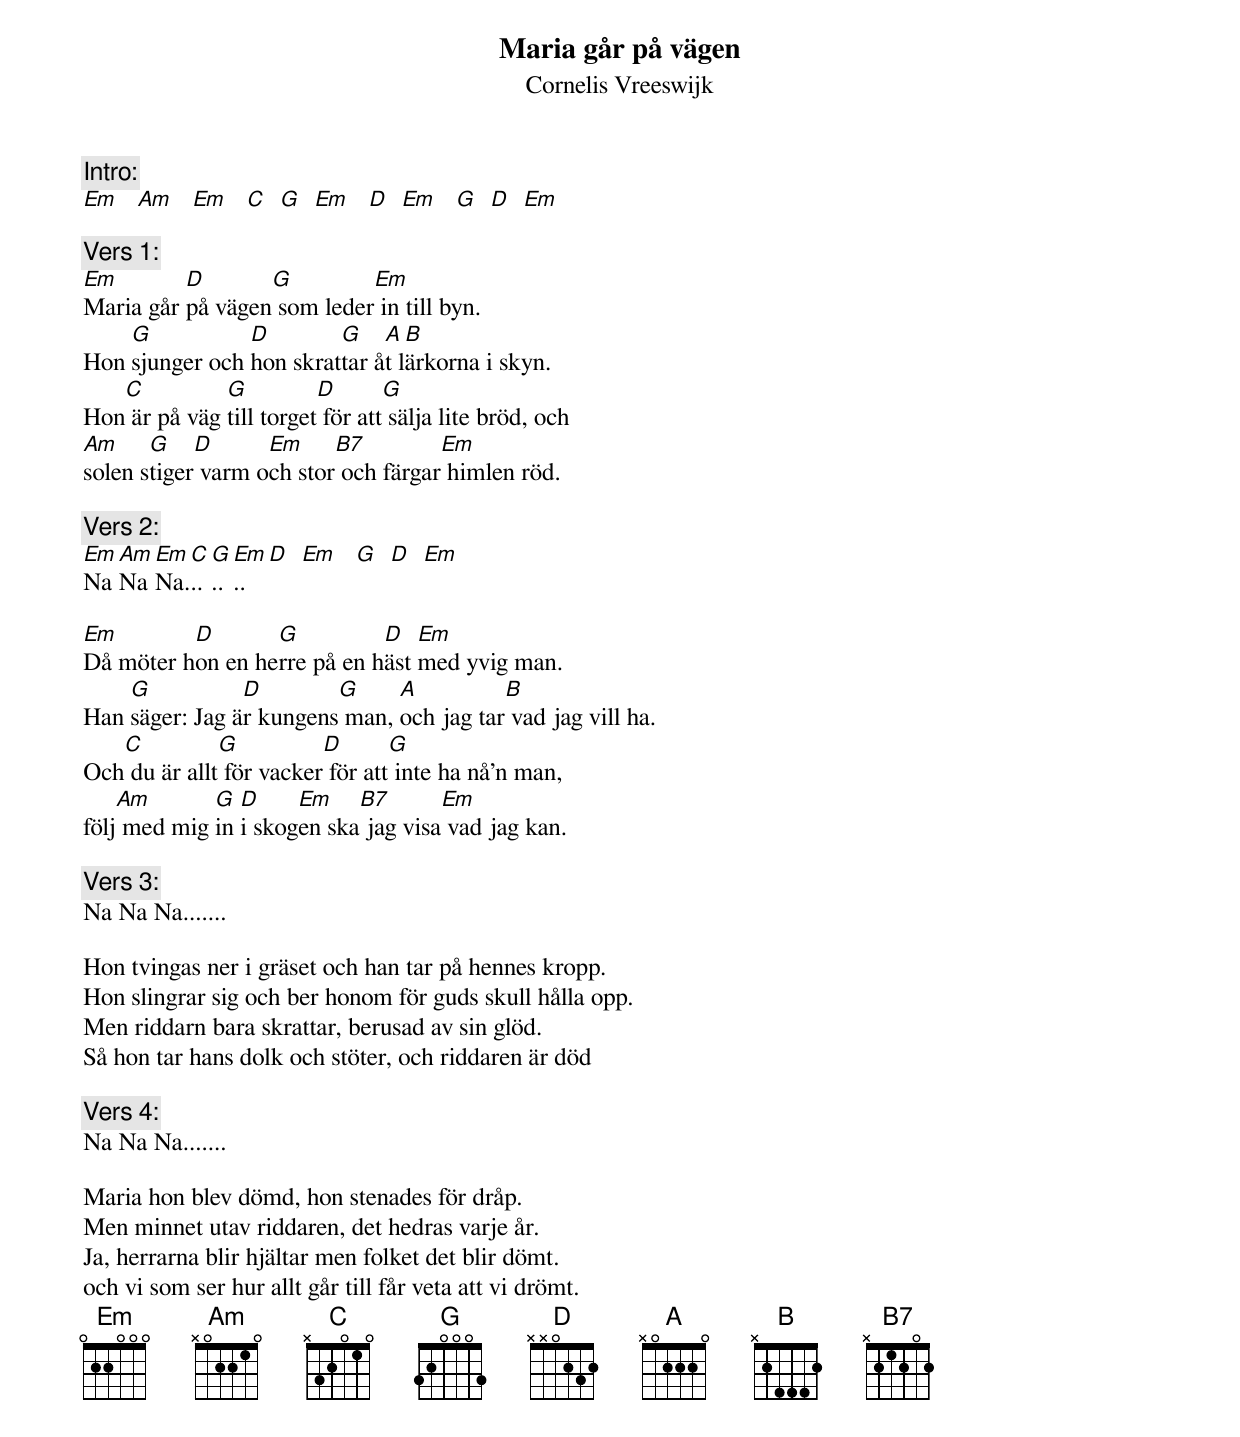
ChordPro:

{t:Maria går på vägen}
{st:Cornelis Vreeswijk}

{c:Intro:}
[Em]   [Am]   [Em]   [C]  [G]  [Em]   [D]  [Em]   [G]  [D]  [Em]

{c:Vers 1:}
[Em]Maria går [D]på vägen[G] som leder[Em] in till byn.
Hon [G]sjunger och [D]hon skrat[G]tar å[A]t l[B]ärkorna i skyn.
Hon[C] är på väg [G]till torget[D] för att[G] sälja lite bröd, och
[Am]solen s[G]tiger[D] varm o[Em]ch stor[B7] och färgar[Em] himlen röd.

{c:Vers 2:}
[Em]Na [Am]Na [Em]Na.[C]..[G]..[Em].. [D]  [Em]   [G]  [D]  [Em]

[Em]Då möter h[D]on en he[G]rre på en h[D]äst [Em]med yvig man.
Han [G]säger: Jag ä[D]r kungens[G] man, [A]och jag tar[B] vad jag vill ha.
Och[C] du är allt[G] för vacker[D] för att[G] inte ha nå'n man,
följ[Am] med mig [G]in [D]i skog[Em]en ska[B7] jag visa[Em] vad jag kan.

{c:Vers 3:}
Na Na Na.......

Hon tvingas ner i gräset och han tar på hennes kropp.
Hon slingrar sig och ber honom för guds skull hålla opp.
Men riddarn bara skrattar, berusad av sin glöd.
Så hon tar hans dolk och stöter, och riddaren är död

{c:Vers 4:}
Na Na Na.......

Maria hon blev dömd, hon stenades för dråp.
Men minnet utav riddaren, det hedras varje år.
Ja, herrarna blir hjältar men folket det blir dömt.
och vi som ser hur allt går till får veta att vi drömt.
